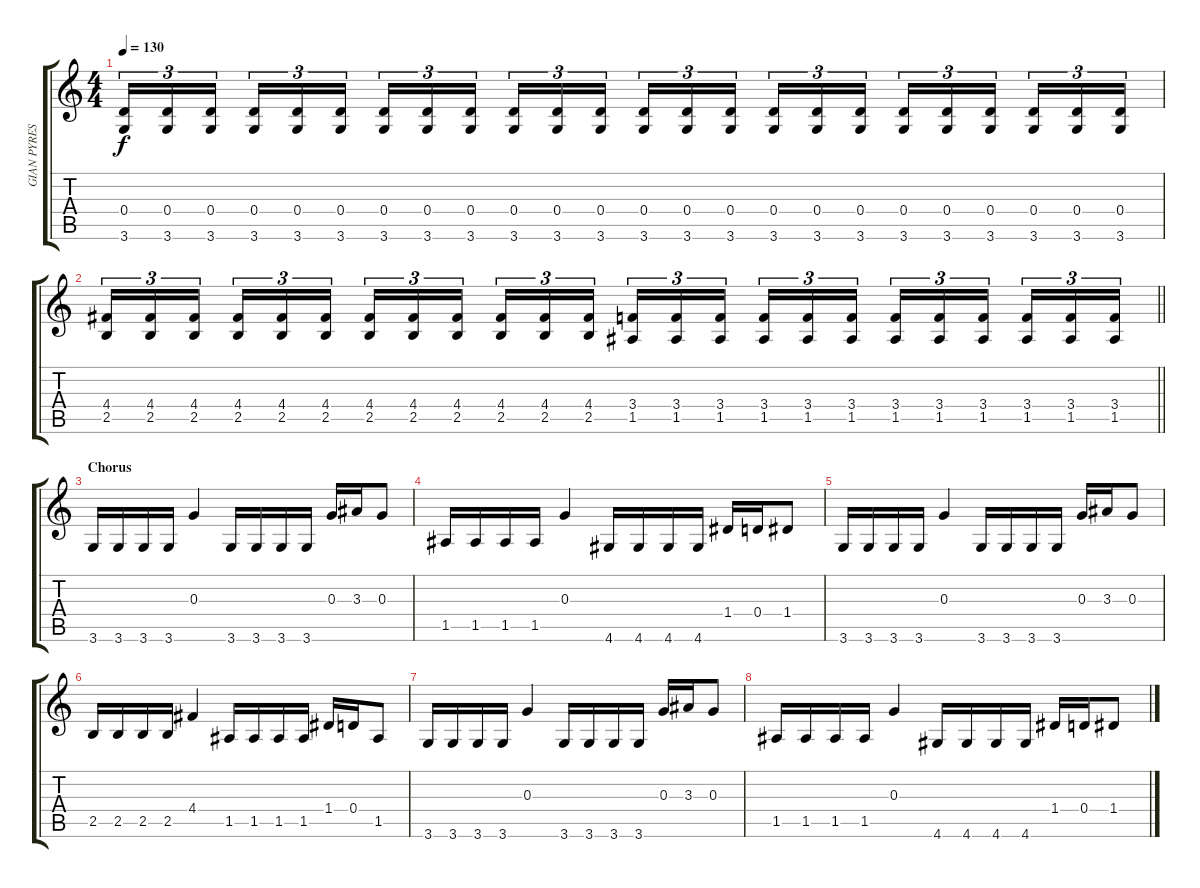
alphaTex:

\track ("GIAN PYRES" "GIAN PYRES") {instrument distortionguitar}
\staff {score tabs}
\tuning (E4 B3 G3 D3 A2 E2) {hide}
\ts (4 4)
\tempo 130
\clef g2
\ks c
(0.4 3.6).16{tu (3 2) dy f} (0.4 3.6).16{tu (3 2)} (0.4 3.6).16{tu (3 2) beam splitsecondary} (0.4 3.6).16{tu (3 2)} (0.4 3.6).16{tu (3 2)} (0.4 3.6).16{tu (3 2)} (0.4 3.6).16{tu (3 2)} (0.4 3.6).16{tu (3 2)} (0.4 3.6).16{tu (3 2) beam splitsecondary} (0.4 3.6).16{tu (3 2)} (0.4 3.6).16{tu (3 2)} (0.4 3.6).16{tu (3 2)} (0.4 3.6).16{tu (3 2)} (0.4 3.6).16{tu (3 2)} (0.4 3.6).16{tu (3 2) beam splitsecondary} (0.4 3.6).16{tu (3 2)} (0.4 3.6).16{tu (3 2)} (0.4 3.6).16{tu (3 2)} (0.4 3.6).16{tu (3 2)} (0.4 3.6).16{tu (3 2)} (0.4 3.6).16{tu (3 2) beam splitsecondary} (0.4 3.6).16{tu (3 2)} (0.4 3.6).16{tu (3 2)} (0.4 3.6).16{tu (3 2)} |
\barLineRight lightlight
(4.4 2.5).16{tu (3 2)} (4.4 2.5).16{tu (3 2)} (4.4 2.5).16{tu (3 2) beam splitsecondary} (4.4 2.5).16{tu (3 2)} (4.4 2.5).16{tu (3 2)} (4.4 2.5).16{tu (3 2)} (4.4 2.5).16{tu (3 2)} (4.4 2.5).16{tu (3 2)} (4.4 2.5).16{tu (3 2) beam splitsecondary} (4.4 2.5).16{tu (3 2)} (4.4 2.5).16{tu (3 2)} (4.4 2.5).16{tu (3 2)} (3.4 1.5).16{tu (3 2)} (3.4 1.5).16{tu (3 2)} (3.4 1.5).16{tu (3 2) beam splitsecondary} (3.4 1.5).16{tu (3 2)} (3.4 1.5).16{tu (3 2)} (3.4 1.5).16{tu (3 2)} (3.4 1.5).16{tu (3 2)} (3.4 1.5).16{tu (3 2)} (3.4 1.5).16{tu (3 2) beam splitsecondary} (3.4 1.5).16{tu (3 2)} (3.4 1.5).16{tu (3 2)} (3.4 1.5).16{tu (3 2)} |
\section ("" "Chorus")
3.6.16 3.6.16 3.6.16 3.6.16 0.3.4 3.6.16 3.6.16 3.6.16 3.6.16 0.3.16 3.3.16 0.3.8 |
1.5.16 1.5.16 1.5.16 1.5.16 0.3.4 4.6.16 4.6.16 4.6.16 4.6.16 1.4.16 0.4.16 1.4.8 |
3.6.16 3.6.16 3.6.16 3.6.16 0.3.4 3.6.16 3.6.16 3.6.16 3.6.16 0.3.16 3.3.16 0.3.8 |
2.5.16 2.5.16 2.5.16 2.5.16 4.4.4 1.5.16 1.5.16 1.5.16 1.5.16 1.4.16 0.4.16 1.5.8 |
3.6.16 3.6.16 3.6.16 3.6.16 0.3.4 3.6.16 3.6.16 3.6.16 3.6.16 0.3.16 3.3.16 0.3.8 |
1.5.16 1.5.16 1.5.16 1.5.16 0.3.4 4.6.16 4.6.16 4.6.16 4.6.16 1.4.16 0.4.16 1.4.8
